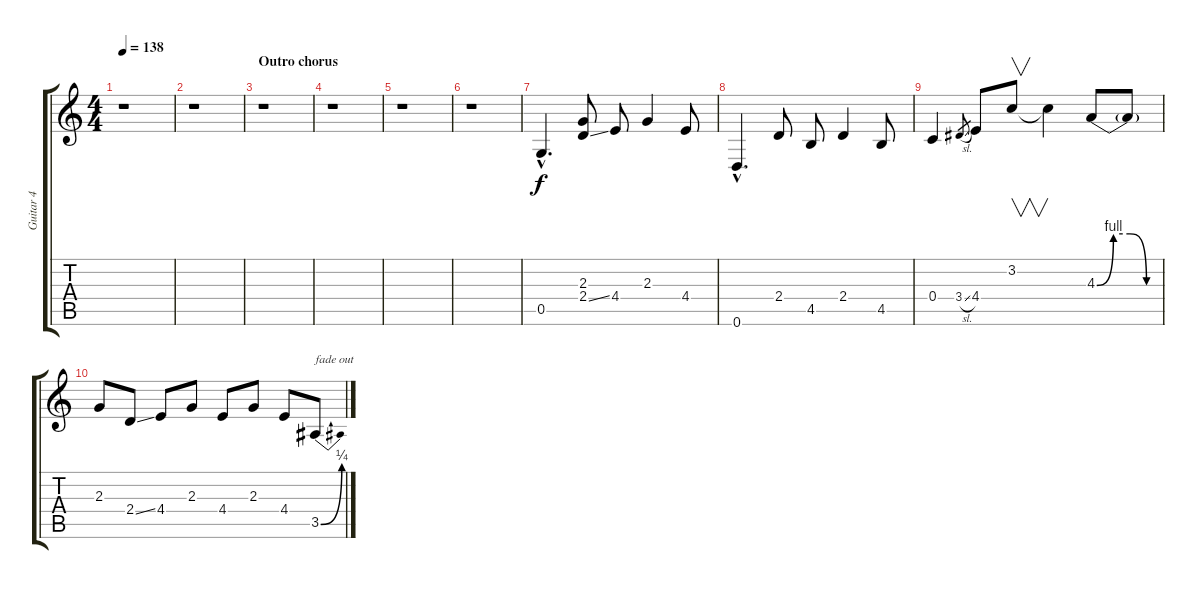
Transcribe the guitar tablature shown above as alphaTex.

\track ("Guitar 4" "Guitar 4") {instrument overdrivenguitar}
\staff {score tabs}
\tuning (D4 A3 F3 C3 G2 D2) {hide}
\ts (4 4)
\tempo 138
\clef g2
\ks c
r.1{dy f} |
r.1 |
\section ("" "Outro chorus")
r.1 |
r.1 |
r.1 |
r.1 |
0.5{hac}.4{d} (2.3 2.4{ss}).8 4.4.8 2.3.4 4.4.8 |
0.6{hac}.4{d} 2.4.8 4.5.8 2.4.4 4.5.8 |
0.4.4 3.4{sl}.8{gr} 4.4.8 3.2.8{v} 3.2{t}.4 4.3{be (custom 0 0 15 4 30 4 45 0 60 0)}.8 4.3{t}.8 |
2.3.8 2.4{ss}.8 4.4.8 2.3.8 4.4.8 2.3.8 4.4.8 3.5{be (bend 0 0 60 1)}.8{txt "fade out"}
